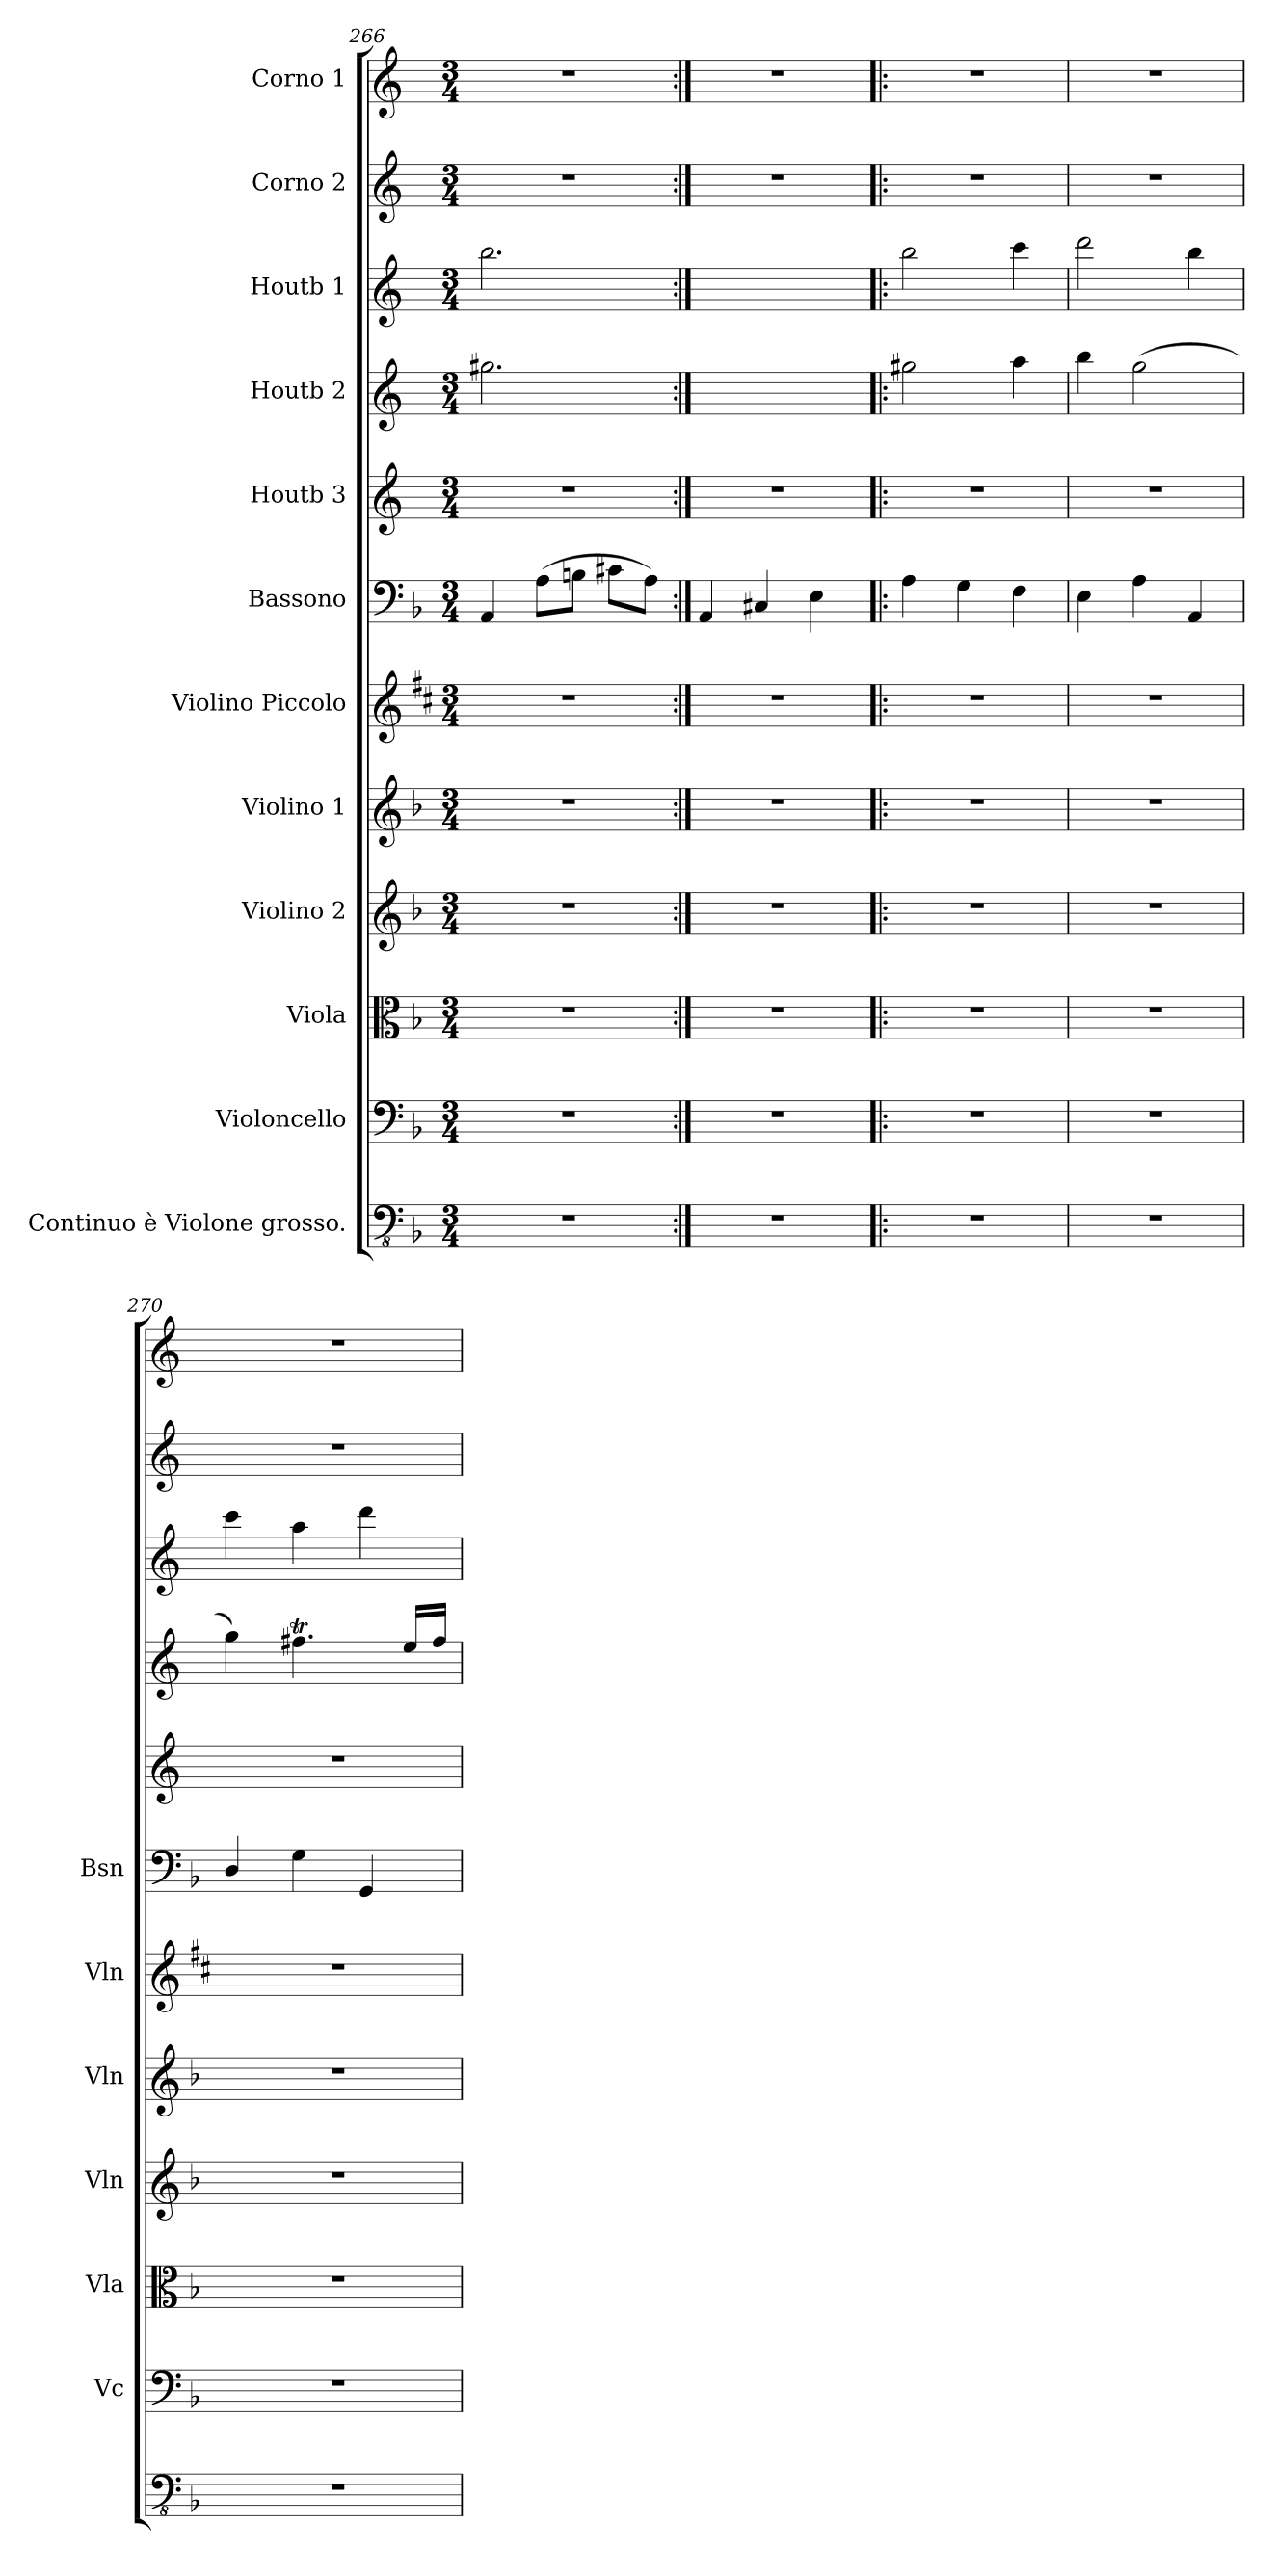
**kern	**kern	**kern	**kern	**kern	**kern	**kern	**kern	**kern	**kern	**kern	**kern
*part12	*part11	*part10	*part9	*part8	*part7	*part6	*part5	*part4	*part3	*part2	*part1
*staff12	*staff11	*staff10	*staff9	*staff8	*staff7	*staff6	*staff5	*staff4	*staff3	*staff2	*staff1
*I"Continuo è Violone grosso.	*I"Violoncello	*I"Viola	*I"Violino 2	*I"Violino 1	*I"Violino Piccolo	*I"Bassono	*I"Houtb 3	*I"Houtb 2	*I"Houtb 1	*I"Corno 2	*I"Corno 1
*	*I'Vc	*I'Vla	*I'Vln	*I'Vln	*I'Vln	*I'Bsn	*	*	*	*	*
*clefFv4	*clefF4	*clefC3	*clefG2	*clefG2	*clefG2	*clefF4	*clefG2	*clefG2	*clefG2	*clefG2	*clefG2
*ITrd7c12	*	*	*	*	*ITrd-2c-3	*	*ITrd4c7	*ITrd4c7	*ITrd4c7	*ITrd4c7	*ITrd4c7
*k[b-]	*k[b-]	*k[b-]	*k[b-]	*k[b-]	*k[b-]	*k[b-]	*k[b-]	*k[b-]	*k[b-]	*k[b-]	*k[b-]
*M3/4	*M3/4	*M3/4	*M3/4	*M3/4	*M3/4	*M3/4	*M3/4	*M3/4	*M3/4	*M3/4	*M3/4
=266	=266	=266	=266	=266	=266	=266	=266	=266	=266	=266	=266
2.r	2.r	2.r	2.r	2.r	2.r	4AA/	2.r	2.cc#X\	2.ee\	2.r	2.r
.	.	.	.	.	.	(8A\L	.	.	.	.	.
.	.	.	.	.	.	8Bn\J	.	.	.	.	.
.	.	.	.	.	.	8c#X\L	.	.	.	.	.
.	.	.	.	.	.	8A\J)	.	.	.	.	.
=267:|!	=267:|!	=267:|!	=267:|!	=267:|!	=267:|!	=267:|!	=267:|!	=267:|!	=267:|!	=267:|!	=267:|!
2.r	2.r	2.r	2.r	2.r	2.r	4AA/	2.r	2.ryy	2.ryy	2.r	2.r
.	.	.	.	.	.	4C#X/	.	.	.	.	.
.	.	.	.	.	.	4E\	.	.	.	.	.
=268!|:	=268!|:	=268!|:	=268!|:	=268!|:	=268!|:	=268!|:	=268!|:	=268!|:	=268!|:	=268!|:	=268!|:
2.r	2.r	2.r	2.r	2.r	2.r	4A\	2.r	2cc#X\	2ee\	2.r	2.r
.	.	.	.	.	.	4G\	.	.	.	.	.
.	.	.	.	.	.	4F\	.	4dd\	4ff\	.	.
=269	=269	=269	=269	=269	=269	=269	=269	=269	=269	=269	=269
2.r	2.r	2.r	2.r	2.r	2.r	4E\	2.r	4ee\	2gg\	2.r	2.r
.	.	.	.	.	.	4A\	.	(2cc\	.	.	.
.	.	.	.	.	.	4AA/	.	.	4ee\	.	.
=270	=270	=270	=270	=270	=270	=270	=270	=270	=270	=270	=270
2.r	2.r	2.r	2.r	2.r	2.r	4D/	2.r	4cc\)	4ff\	2.r	2.r
.	.	.	.	.	.	4G\	.	4.bnt\	4dd\	.	.
.	.	.	.	.	.	4GG/	.	.	4gg\	.	.
.	.	.	.	.	.	.	.	16a/LL	.	.	.
.	.	.	.	.	.	.	.	16b/JJ	.	.	.
=	=	=	=	=	=	=	=	=	=	=	=
*-	*-	*-	*-	*-	*-	*-	*-	*-	*-	*-	*-
